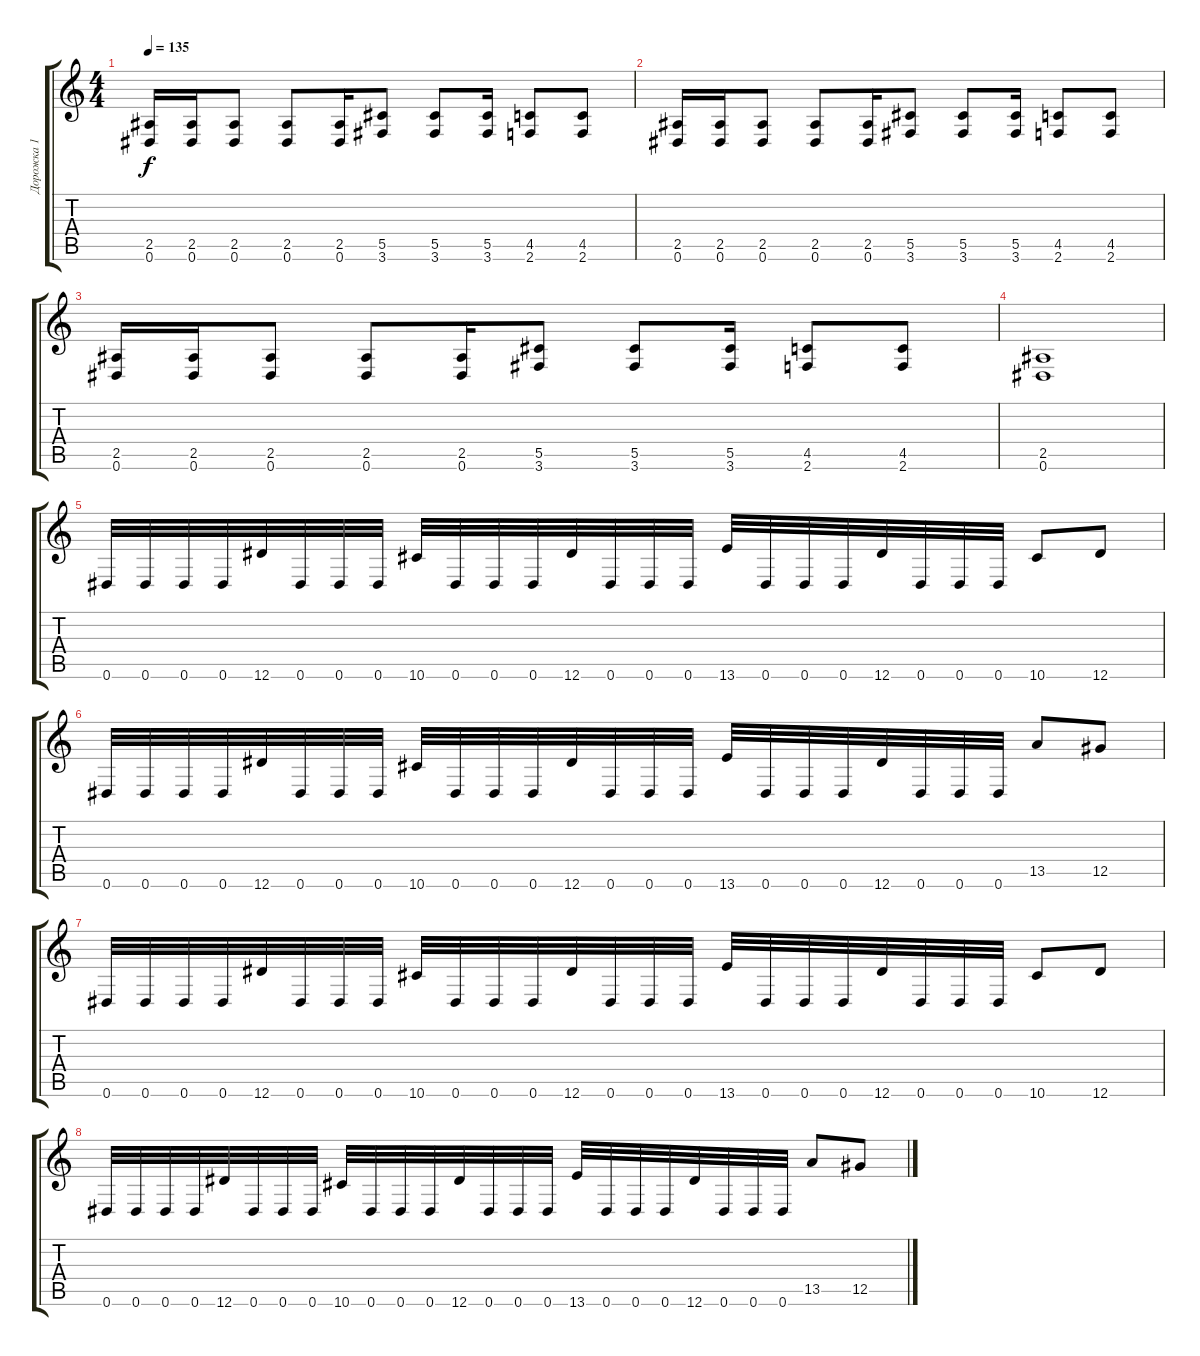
\track ("Дорожка 1" "Дорожка 1") {instrument distortionguitar}
\staff {score tabs}
\tuning (Eb4 Bb3 Gb3 Db3 Ab2 Eb2) {hide}
\ts (4 4)
\tempo 135
\clef g2
\ks c
(2.5 0.6).16{dy f} (2.5 0.6).16 (2.5 0.6).8 (2.5 0.6).8 (2.5 0.6).16 (5.5 3.6).8 (5.5 3.6).8 (5.5 3.6).16 (4.5 2.6).8 (4.5 2.6).8 |
(2.5 0.6).16 (2.5 0.6).16 (2.5 0.6).8 (2.5 0.6).8 (2.5 0.6).16 (5.5 3.6).8 (5.5 3.6).8 (5.5 3.6).16 (4.5 2.6).8 (4.5 2.6).8 |
(2.5 0.6).16 (2.5 0.6).16 (2.5 0.6).8 (2.5 0.6).8 (2.5 0.6).16 (5.5 3.6).8 (5.5 3.6).8 (5.5 3.6).16 (4.5 2.6).8 (4.5 2.6).8 |
(2.5 0.6).1 |
0.6.32 0.6.32 0.6.32 0.6.32 12.6.32 0.6.32 0.6.32 0.6.32 10.6.32 0.6.32 0.6.32 0.6.32 12.6.32 0.6.32 0.6.32 0.6.32 13.6.32 0.6.32 0.6.32 0.6.32 12.6.32 0.6.32 0.6.32 0.6.32 10.6.8 12.6.8 |
0.6.32 0.6.32 0.6.32 0.6.32 12.6.32 0.6.32 0.6.32 0.6.32 10.6.32 0.6.32 0.6.32 0.6.32 12.6.32 0.6.32 0.6.32 0.6.32 13.6.32 0.6.32 0.6.32 0.6.32 12.6.32 0.6.32 0.6.32 0.6.32 13.5.8 12.5.8 |
0.6.32 0.6.32 0.6.32 0.6.32 12.6.32 0.6.32 0.6.32 0.6.32 10.6.32 0.6.32 0.6.32 0.6.32 12.6.32 0.6.32 0.6.32 0.6.32 13.6.32 0.6.32 0.6.32 0.6.32 12.6.32 0.6.32 0.6.32 0.6.32 10.6.8 12.6.8 |
0.6.32 0.6.32 0.6.32 0.6.32 12.6.32 0.6.32 0.6.32 0.6.32 10.6.32 0.6.32 0.6.32 0.6.32 12.6.32 0.6.32 0.6.32 0.6.32 13.6.32 0.6.32 0.6.32 0.6.32 12.6.32 0.6.32 0.6.32 0.6.32 13.5.8 12.5.8
